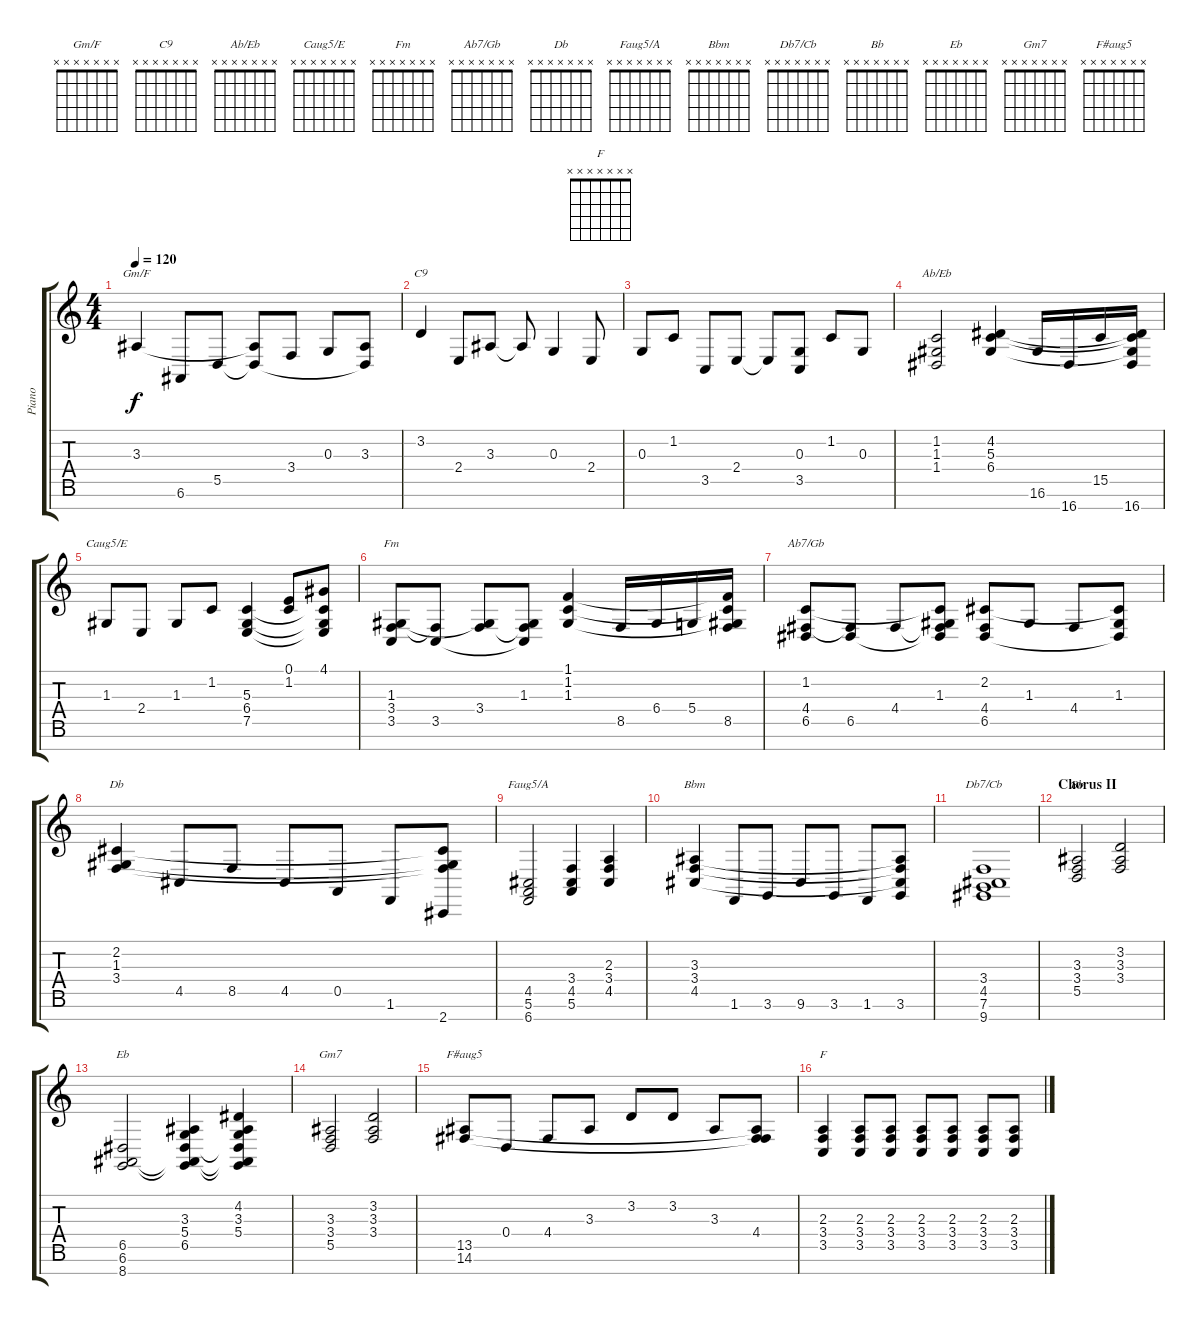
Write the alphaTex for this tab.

\track ("Piano" "Piano") {instrument acousticgrandpiano}
\staff {score tabs}
\tuning (E4 B3 G3 D3 A2 E2 B1) {hide}
\chord ("Gm/F" x x x x x x x) {firstfret 0}
\chord ("C9" x x x x x x x) {firstfret 0}
\chord ("Ab/Eb" x x x x x x x) {firstfret 0}
\chord ("Caug5/E" x x x x x x x) {firstfret 0}
\chord ("Fm" x x x x x x x) {firstfret 0}
\chord ("Ab7/Gb" x x x x x x x) {firstfret 0}
\chord ("Db" x x x x x x x) {firstfret 0}
\chord ("Faug5/A" x x x x x x x) {firstfret 0}
\chord ("Bbm" x x x x x x x) {firstfret 0}
\chord ("Db7/Cb" x x x x x x x) {firstfret 0}
\chord ("Bb" x x x x x x x) {firstfret 0}
\chord ("Eb" x x x x x x x) {firstfret 0}
\chord ("Gm7" x x x x x x x) {firstfret 0}
\chord ("F#aug5" x x x x x x x) {firstfret 0}
\chord ("F" x x x x x x x) {firstfret 0}
\ts (4 4)
\tempo 120
\clef g2
\ks c
3.3.4{ch "Gm/F" dy f} 6.6.8 5.5.8 (3.3{t} 5.5{t}).8 3.4.8 0.3.8 (3.3 5.5{t}).8 |
3.2.4{ch "C9"} 2.4.8 3.3.8 3.3{t}.8 0.3.4 2.4.8 |
0.3.8 1.2.8 3.5.8 2.4.8 2.4{t}.8 (0.3 3.5).8 1.2.8 0.3.8 |
(1.2 1.3 1.4).2{ch "Ab/Eb"} (4.2 5.3 6.4).4 16.6.16 16.7.16 15.5.16 (4.2{t} 5.3{t} 6.4{t} 16.7).16 |
1.3.8{ch "Caug5/E"} 2.4.8 1.3.8 1.2.8 (5.3 6.4 7.5).4 (0.1 1.2).8 (4.1 5.3{t} 6.4{t} 7.5{t}).8 |
(1.3 3.4 3.5).8{ch "Fm"} (3.4{t} 3.5).8 (1.3{t} 3.4).8 (1.3 3.4{t} 3.5{t}).8 (1.1 1.2 1.3).4 8.5.16 6.4.16 5.4.16 (1.1{t} 1.2{t} 1.3{t} 8.5).16 |
(1.2 4.4 6.5).8{ch "Ab7/Gb"} (4.4{t} 6.5).8 4.4.8 (1.2{t} 1.3 4.4{t} 6.5{t}).8 (2.2 4.4 6.5).8 1.3.8 4.4.8 (2.2{t} 1.3 6.5{t}).8 |
(2.2 1.3 3.4).4{ch "Db"} 4.5.8 8.5.8 4.5.8 0.5.8 1.6.8 (2.2{t} 1.3{t} 3.4{t} 2.7).8 |
(4.5 5.6 6.7).2{ch "Faug5/A"} (3.4 4.5 5.6).4 (2.3 3.4 4.5).4 |
(3.3 3.4 4.5).4{ch "Bbm"} 1.6.8 3.6.8 9.6.8 3.6.8 1.6.8 (3.3{t} 3.4{t} 4.5{t} 3.6).8 |
(3.4 4.5 7.6 9.7).1{ch "Db7/Cb"} |
\section ("" "Chorus II")
(3.3 3.4 5.5).2{ch "Bb"} (3.2 3.3 3.4).2 |
(6.5 6.6 8.7).2{ch "Eb"} (3.3 5.4 6.5 6.6{t} 8.7{t}).4 (4.2 3.3 5.4 6.5{t} 6.6{t} 8.7{t}).4 |
(3.3 3.4 5.5).2{ch "Gm7"} (3.2 3.3 3.4).2 |
(13.5 14.6).8{ch "F#aug5"} 0.4.8 4.4.8 3.3.8 3.2.8 3.2.8 3.3.8 (4.4 13.5{t} 14.6{t}).8 |
(2.3 3.4 3.5).4{ch "F"} (2.3 3.4 3.5).8 (2.3 3.4 3.5).8 (2.3 3.4 3.5).8 (2.3 3.4 3.5).8 (2.3 3.4 3.5).8 (2.3 3.4 3.5).8
